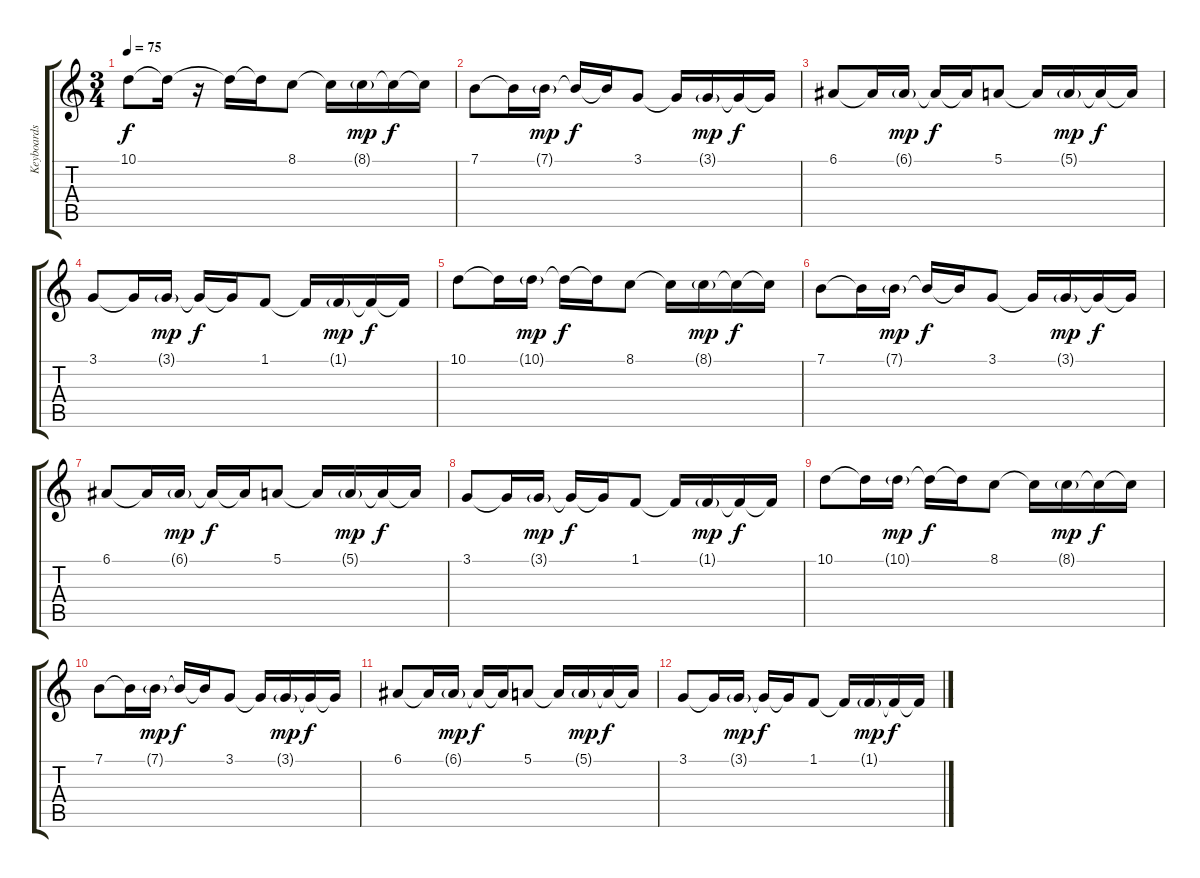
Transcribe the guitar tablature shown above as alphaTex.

\track ("Keyboards" "Keyboards") {instrument acousticgrandpiano}
\staff {score tabs}
\tuning (E4 B3 G3 D3 A2 E2) {hide}
\ts (3 4)
\tempo 75
\clef g2
\ks c
10.1.8{dy f instrument acousticgrandpiano} 10.1{t}.16 r.16 10.1{t}.16 10.1{t}.16 8.1.8 8.1{t}.16 8.1{g}.16{dy mp} 8.1{t}.16{dy f} 8.1{t}.16 |
7.1.8 7.1{t}.16 7.1{g}.16{dy mp} 7.1{t}.16{dy f} 7.1{t}.16 3.1.8 3.1{t}.16 3.1{g}.16{dy mp} 3.1{t}.16{dy f} 3.1{t}.16 |
6.1.8 6.1{t}.16 6.1{g}.16{dy mp} 6.1{t}.16{dy f} 6.1{t}.16 5.1.8 5.1{t}.16 5.1{g}.16{dy mp} 5.1{t}.16{dy f} 5.1{t}.16 |
3.1.8 3.1{t}.16 3.1{g}.16{dy mp} 3.1{t}.16{dy f} 3.1{t}.16 1.1.8 1.1{t}.16 1.1{g}.16{dy mp} 1.1{t}.16{dy f} 1.1{t}.16 |
10.1.8 10.1{t}.16 10.1{g}.16{dy mp} 10.1{t}.16{dy f} 10.1{t}.16 8.1.8 8.1{t}.16 8.1{g}.16{dy mp} 8.1{t}.16{dy f} 8.1{t}.16 |
7.1.8 7.1{t}.16 7.1{g}.16{dy mp} 7.1{t}.16{dy f} 7.1{t}.16 3.1.8 3.1{t}.16 3.1{g}.16{dy mp} 3.1{t}.16{dy f} 3.1{t}.16 |
6.1.8 6.1{t}.16 6.1{g}.16{dy mp} 6.1{t}.16{dy f} 6.1{t}.16 5.1.8 5.1{t}.16 5.1{g}.16{dy mp} 5.1{t}.16{dy f} 5.1{t}.16 |
3.1.8 3.1{t}.16 3.1{g}.16{dy mp} 3.1{t}.16{dy f} 3.1{t}.16 1.1.8 1.1{t}.16 1.1{g}.16{dy mp} 1.1{t}.16{dy f} 1.1{t}.16 |
10.1.8 10.1{t}.16 10.1{g}.16{dy mp} 10.1{t}.16{dy f} 10.1{t}.16 8.1.8 8.1{t}.16 8.1{g}.16{dy mp} 8.1{t}.16{dy f} 8.1{t}.16 |
7.1.8 7.1{t}.16 7.1{g}.16{dy mp} 7.1{t}.16{dy f} 7.1{t}.16 3.1.8 3.1{t}.16 3.1{g}.16{dy mp} 3.1{t}.16{dy f} 3.1{t}.16 |
6.1.8 6.1{t}.16 6.1{g}.16{dy mp} 6.1{t}.16{dy f} 6.1{t}.16 5.1.8 5.1{t}.16 5.1{g}.16{dy mp} 5.1{t}.16{dy f} 5.1{t}.16 |
3.1.8 3.1{t}.16 3.1{g}.16{dy mp} 3.1{t}.16{dy f} 3.1{t}.16 1.1.8 1.1{t}.16 1.1{g}.16{dy mp} 1.1{t}.16{dy f} 1.1{t}.16
